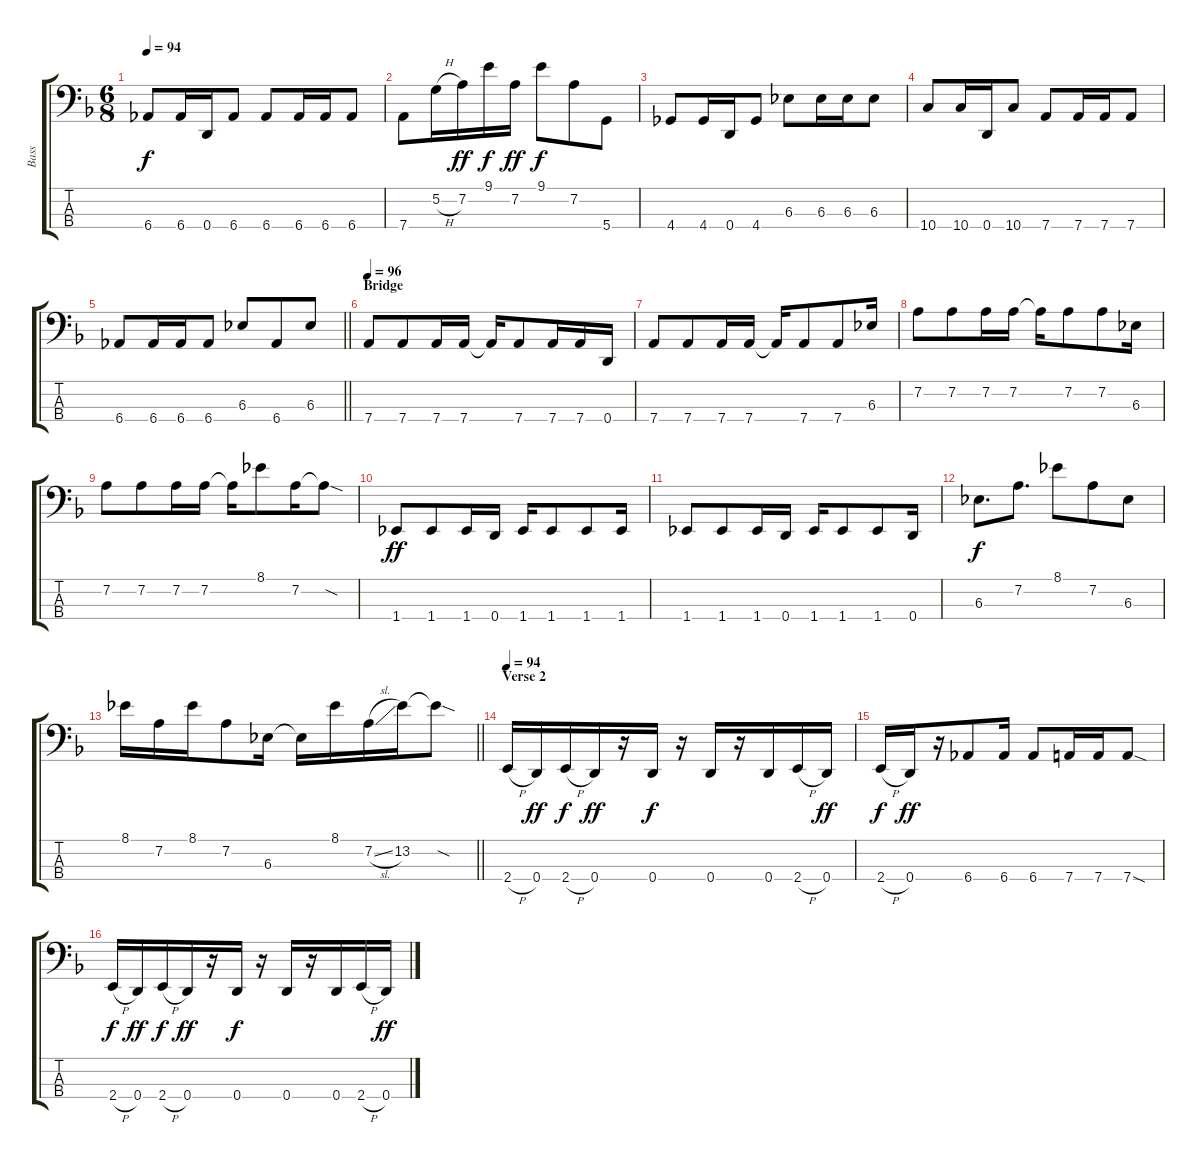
\track ("Bass" "Bass") {instrument electricbassfinger}
\staff {score tabs}
\tuning (G2 D2 A1 D1) {hide}
\ts (6 8)
\tempo 94
\clef f4
\ks dminor
6.4.8{dy f} 6.4.16 0.4.16 6.4.8 6.4.8 6.4.16 6.4.16 6.4.8 |
7.4.8 5.2{h}.16 7.2.16{dy ff} 9.1.16{dy f} 7.2.16{dy ff} 9.1.8{dy f} 7.2.8 5.4.8 |
4.4.8 4.4.16 0.4.16 4.4.8 6.3.8 6.3.16 6.3.16 6.3.8 |
10.4.8 10.4.16 0.4.16 10.4.8 7.4.8 7.4.16 7.4.16 7.4.8 |
\barLineRight lightlight
6.4.8 6.4.16 6.4.16 6.4.8 6.3.8 6.4.8 6.3.8 |
\section ("" "Bridge")
\tempo 96
7.4.8 7.4.8 7.4.16 7.4.16 7.4{t}.16 7.4.8 7.4.16 7.4.16 0.4.16 |
7.4.8 7.4.8 7.4.16 7.4.16 7.4{t}.16 7.4.8 7.4.8 6.3.16 |
7.2.8 7.2.8 7.2.16 7.2.16 7.2{t}.16 7.2.8 7.2.8 6.3.16 |
7.2.8 7.2.8 7.2.16 7.2.16 7.2{t}.16 8.1.8 7.2.16 7.2{sod t}.8 |
1.4.8{dy ff} 1.4.8 1.4.16 0.4.16 1.4.16 1.4.8 1.4.8 1.4.16 |
1.4.8 1.4.8 1.4.16 0.4.16 1.4.16 1.4.8 1.4.8 0.4.16 |
6.3.8{d dy f} 7.2.8{d} 8.1.8 7.2.8 6.3.8 |
\barLineRight lightlight
8.1.16 7.2.16 8.1.16 7.2.8 6.3.16 6.3{t}.16 8.1.16 7.2{sl}.16 13.2.16 13.2{sod t}.8 |
\section ("" "Verse 2")
\tempo 94
2.4{h}.16 0.4.16{dy ff} 2.4{h}.16{dy f} 0.4.16{dy ff} r.16 0.4.16{dy f} r.16 0.4.16 r.16 0.4.16 2.4{h}.16 0.4.16{dy ff} |
2.4{h}.16{dy f} 0.4.16{dy ff} r.16 6.4.8 6.4.16 6.4.8 7.4.16 7.4.16 7.4{sod}.8 |
2.4{h}.16{dy f} 0.4.16{dy ff} 2.4{h}.16{dy f} 0.4.16{dy ff} r.16 0.4.16{dy f} r.16 0.4.16 r.16 0.4.16 2.4{h}.16 0.4.16{dy ff}
